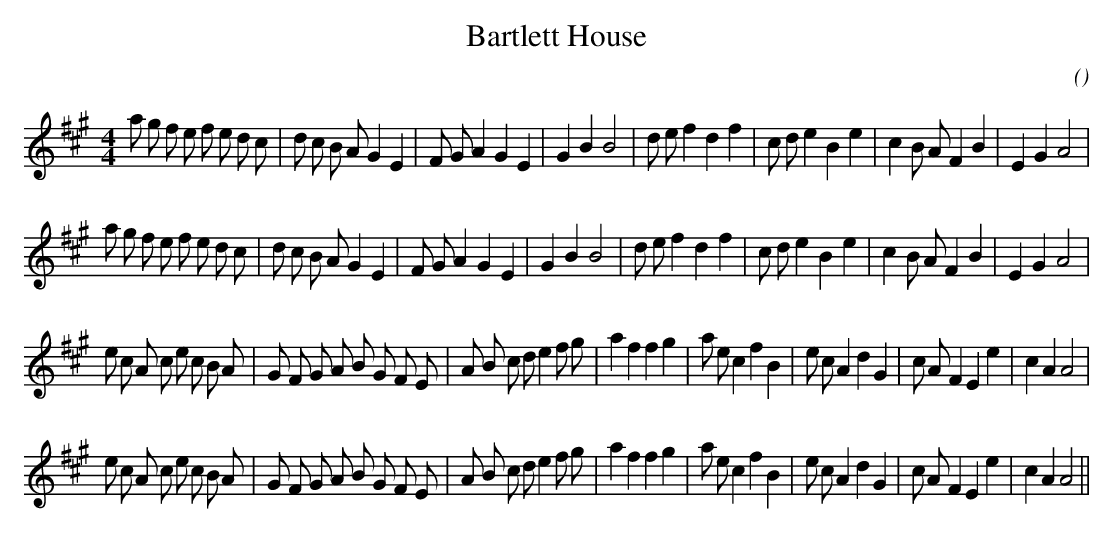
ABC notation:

X:1
T: Bartlett House
C:
O:
M:4/4
K:A
K:A
M:4/4
L:1/16
a2 g2 f2 e2 f2 e2 d2 c2 |d2 c2 B2 A2 G4 E4 |F2 G2 A4 G4 E4 |G4 B4 B8 |d2 e2 f4 d4 f4 |c2 d2 e4 B4 e4 |c4 B2 A2 F4 B4 |E4 G4 A8 |
a2 g2 f2 e2 f2 e2 d2 c2 |d2 c2 B2 A2 G4 E4 |F2 G2 A4 G4 E4 |G4 B4 B8 |d2 e2 f4 d4 f4 |c2 d2 e4 B4 e4 |c4 B2 A2 F4 B4 |E4 G4 A8 |
e2 c2 A2 c2 e2 c2 B2 A2 |G2 F2 G2 A2 B2 G2 F2 E2 |A2 B2 c2 d2 e4 f2 g2 |a4 f4 f4 g4 |a2 e2 c4 f4 B4 |e2 c2 A4 d4 G4 |c2 A2 F4 E4 e4 |c4 A4 A8 |
e2 c2 A2 c2 e2 c2 B2 A2 |G2 F2 G2 A2 B2 G2 F2 E2 |A2 B2 c2 d2 e4 f2 g2 |a4 f4 f4 g4 |a2 e2 c4 f4 B4 |e2 c2 A4 d4 G4 |c2 A2 F4 E4 e4 |c4 A4 A8 ||
